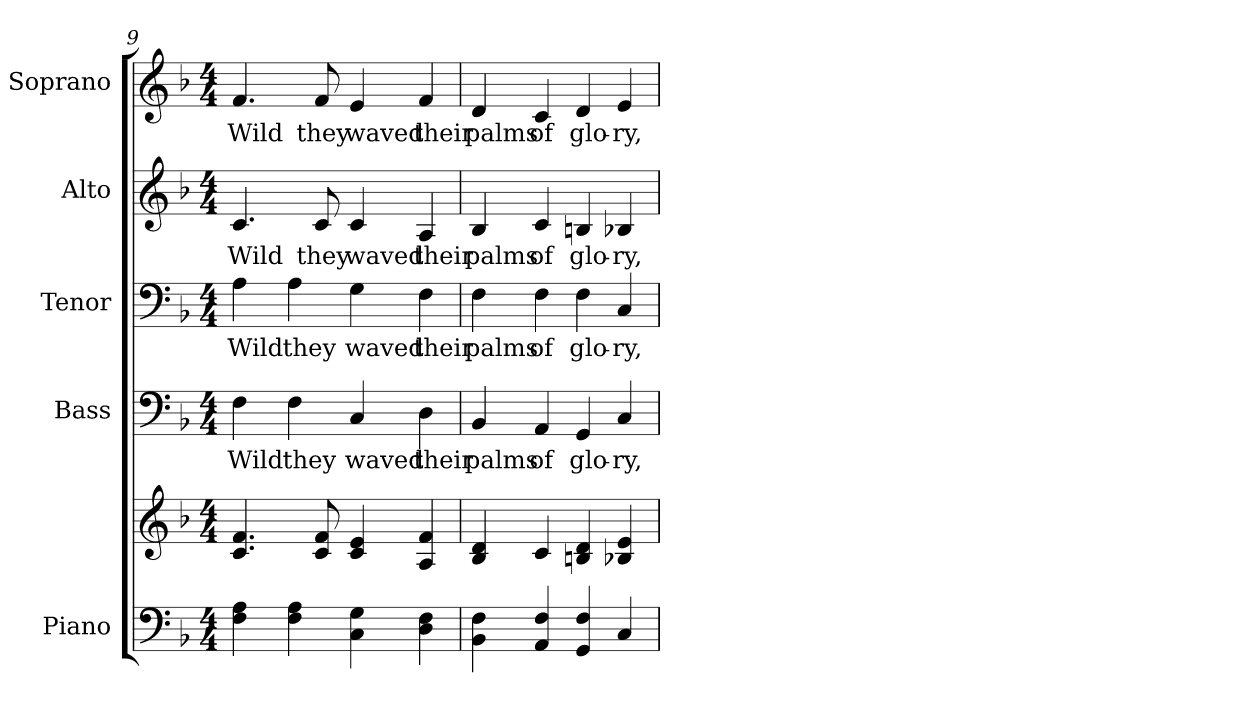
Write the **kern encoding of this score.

**kern	**kern	**kern	**text	**kern	**text	**kern	**text	**kern	**text
*part5	*part5	*part4	*part4	*part3	*part3	*part2	*part2	*part1	*part1
*staff6	*staff5	*staff4	*staff4	*staff3	*staff3	*staff2	*staff2	*staff1	*staff1
*I"Piano	*	*I"Bass	*	*I"Tenor	*	*I"Alto	*	*I"Soprano	*
*I'Pno.	*	*I'B.	*	*I'T.	*	*I'A.	*	*I'S.	*
!!LO:PB:g=z
*clefF4	*clefG2	*clefF4	*	*clefF4	*	*clefG2	*	*clefG2	*
*k[b-]	*k[b-]	*k[b-]	*	*k[b-]	*	*k[b-]	*	*k[b-]	*
*F:	*F:	*F:	*	*F:	*	*F:	*	*F:	*
*M4/4	*M4/4	*M4/4	*	*M4/4	*	*M4/4	*	*M4/4	*
=9	=9	=9	=9	=9	=9	=9	=9	=9	=9
!	!	!	!LO:LY:b:color=#000000	!	!	!	!	!	!
!	!	!	!	!	!LO:LY:b:color=#000000	!	!	!	!
!	!	!	!	!	!	!	!LO:LY:b:color=#000000	!	!
!	!	!	!	!	!	!	!	!	!LO:LY:b:color=#000000
4Fi\ 4Ai	4.ci/ 4.fi	4Fi\	Wild	4Ai\	Wild	4.ci/	Wild	4.fi/	Wild
!	!	!	!LO:LY:b:color=#000000	!	!	!	!	!	!
!	!	!	!	!	!LO:LY:b:color=#000000	!	!	!	!
4Fi\ 4Ai	.	4Fi\	they	4Ai\	they	.	.	.	.
!	!	!	!	!	!	!	!LO:LY:b:color=#000000	!	!
!	!	!	!	!	!	!	!	!	!LO:LY:b:color=#000000
.	8ci/ 8fi	.	.	.	.	8ci/	they	8fi/	they
!	!	!	!LO:LY:b:color=#000000	!	!	!	!	!	!
!	!	!	!	!	!LO:LY:b:color=#000000	!	!	!	!
!	!	!	!	!	!	!	!LO:LY:b:color=#000000	!	!
!	!	!	!	!	!	!	!	!	!LO:LY:b:color=#000000
4Ci\ 4Gi	4ci/ 4ei	4Ci/	waved	4Gi\	waved	4ci/	waved	4ei/	waved
!	!	!	!LO:LY:b:color=#000000	!	!	!	!	!	!
!	!	!	!	!	!LO:LY:b:color=#000000	!	!	!	!
!	!	!	!	!	!	!	!LO:LY:b:color=#000000	!	!
!	!	!	!	!	!	!	!	!	!LO:LY:b:color=#000000
4Di\ 4Fi	4Ai/ 4fi	4Di\	their	4Fi\	their	4Ai/	their	4fi/	their
=10	=10	=10	=10	=10	=10	=10	=10	=10	=10
!	!	!	!LO:LY:b:color=#000000	!	!	!	!	!	!
!	!	!	!	!	!LO:LY:b:color=#000000	!	!	!	!
!	!	!	!	!	!	!	!LO:LY:b:color=#000000	!	!
!	!	!	!	!	!	!	!	!	!LO:LY:b:color=#000000
4BB-i\ 4Fi	4B-i/ 4di	4BB-i/	palms	4Fi\	palms	4B-i/	palms	4di/	palms
!	!	!	!LO:LY:b:color=#000000	!	!	!	!	!	!
!	!	!	!	!	!LO:LY:b:color=#000000	!	!	!	!
!	!	!	!	!	!	!	!LO:LY:b:color=#000000	!	!
!	!	!	!	!	!	!	!	!	!LO:LY:b:color=#000000
4AAi/ 4Fi	4ci/	4AAi/	of	4Fi\	of	4ci/	of	4ci/	of
!	!	!	!LO:LY:b:color=#000000	!	!	!	!	!	!
!	!	!	!	!	!LO:LY:b:color=#000000	!	!	!	!
!	!	!	!	!	!	!	!LO:LY:b:color=#000000	!	!
!	!	!	!	!	!	!	!	!	!LO:LY:b:color=#000000
4GGi/ 4Fi	4Bni/ 4di	4GGi/	glo-	4Fi\	glo-	4Bni/	glo-	4di/	glo-
!	!	!	!LO:LY:b:color=#000000	!	!	!	!	!	!
!	!	!	!	!	!LO:LY:b:color=#000000	!	!	!	!
!	!	!	!	!	!	!	!LO:LY:b:color=#000000	!	!
!	!	!	!	!	!	!	!	!	!LO:LY:b:color=#000000
4Ci/	4B-Xi/ 4ei	4Ci/	-ry,	4Ci/	-ry,	4B-Xi/	-ry,	4ei/	-ry,
=	=	=	=	=	=	=	=	=	=
*-	*-	*-	*-	*-	*-	*-	*-	*-	*-
